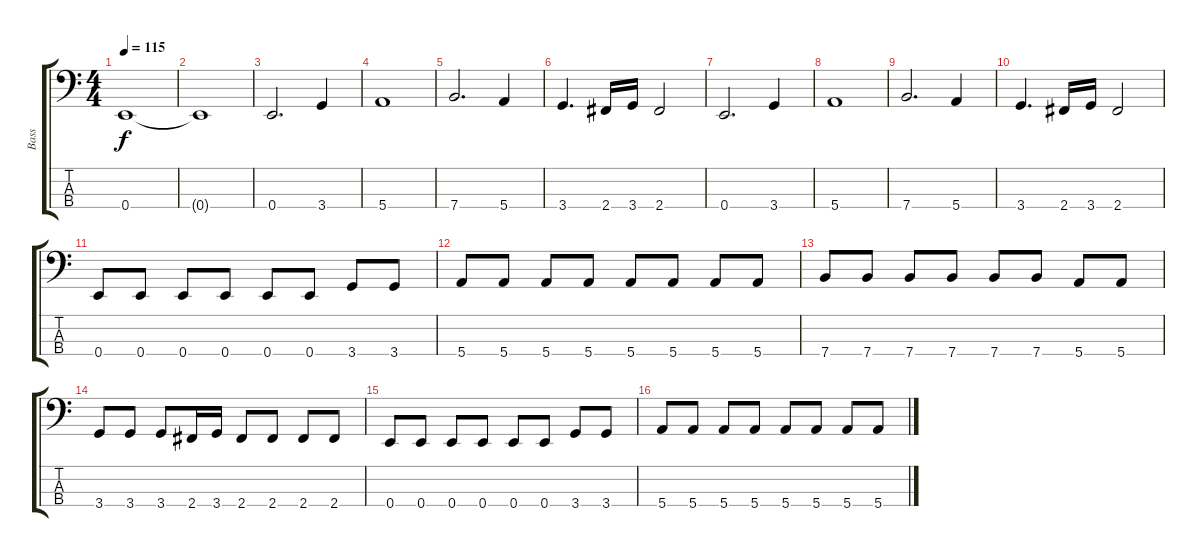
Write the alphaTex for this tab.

\track ("Bass" "Bass") {instrument electricbasspick}
\staff {score tabs}
\tuning (G2 D2 A1 E1) {hide}
\ts (4 4)
\tempo 115
\clef f4
\ks c
0.4{t}.1{dy f} |
0.4{t}.1 |
0.4.2{d} 3.4.4 |
5.4.1 |
7.4.2{d} 5.4.4 |
3.4.4{d} 2.4.16 3.4.16 2.4.2 |
0.4.2{d} 3.4.4 |
5.4.1 |
7.4.2{d} 5.4.4 |
3.4.4{d} 2.4.16 3.4.16 2.4.2 |
0.4.8 0.4.8 0.4.8 0.4.8 0.4.8 0.4.8 3.4.8 3.4.8 |
5.4.8 5.4.8 5.4.8 5.4.8 5.4.8 5.4.8 5.4.8 5.4.8 |
7.4.8 7.4.8 7.4.8 7.4.8 7.4.8 7.4.8 5.4.8 5.4.8 |
3.4.8 3.4.8 3.4.8 2.4.16 3.4.16 2.4.8 2.4.8 2.4.8 2.4.8 |
0.4.8 0.4.8 0.4.8 0.4.8 0.4.8 0.4.8 3.4.8 3.4.8 |
5.4.8 5.4.8 5.4.8 5.4.8 5.4.8 5.4.8 5.4.8 5.4.8
